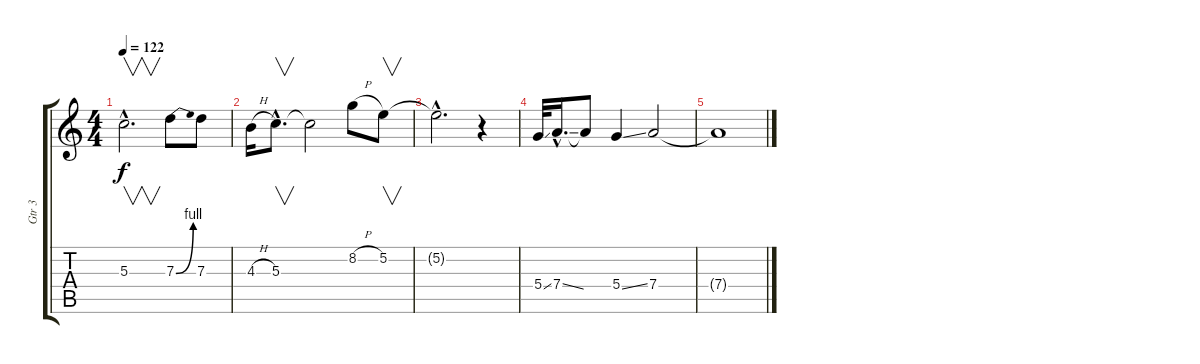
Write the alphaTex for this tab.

\track ("Gtr 3" "Gtr 3") {instrument overdrivenguitar}
\staff {score tabs}
\tuning (E4 B3 G3 D3 A2 E2) {hide}
\ts (4 4)
\tempo 122
\clef g2
\ks c
5.3{hac}.2{v d dy f} 7.3{be (bend 0 0 60 4)}.8 7.3.8 |
4.3{h}.16 5.3{hac}.8{v d} 5.3{t}.2 8.2{h}.8 5.2.8{v} |
5.2{hac t}.2{d} r.4 |
5.4{ss}.32 7.4{ss hac}.16{d} 7.4{t}.8 5.4{ss}.4 7.4.2 |
7.4{t}.1
